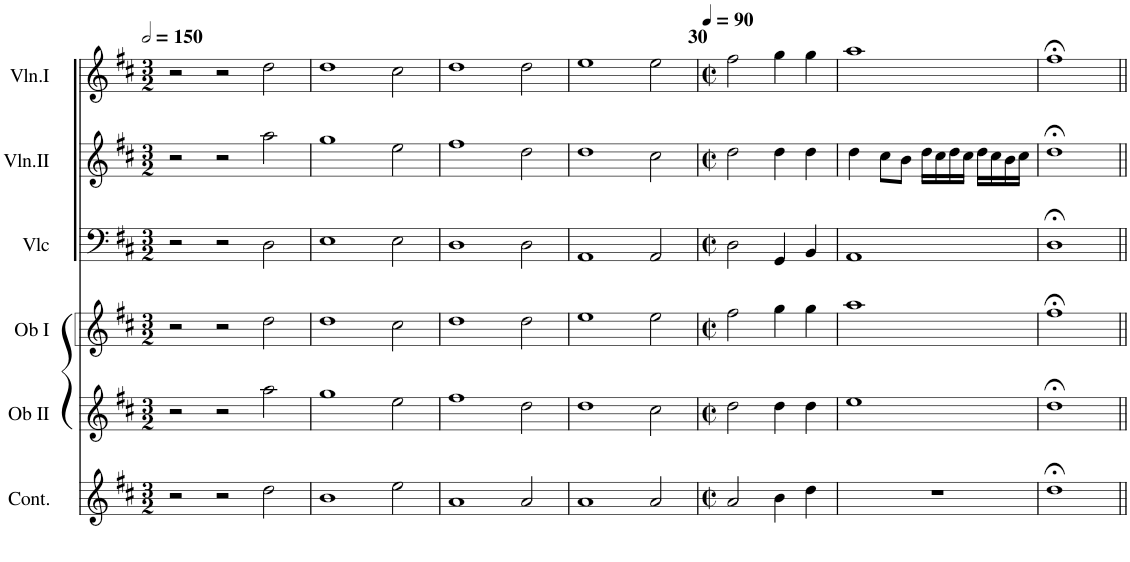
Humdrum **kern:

**kern	**kern	**kern	**kern	**kern	**kern
*part6	*part5	*part4	*part3	*part2	*part1
*staff6	*staff5	*staff4	*staff3	*staff2	*staff1
*I"Continuo	*I"Oboe II	*I"Oboe I	*I"Violoncelle	*I"Violon II	*I"Violon I
*I'Cont.	*I'Ob II	*I'Ob I	*I'Vlc	*I'Vln.II	*I'Vln.I
!!LO:PB:g=z
*clefG2	*clefG2	*clefG2	*clefF4	*clefG2	*clefG2
*k[f#c#]	*k[f#c#]	*k[f#c#]	*k[f#c#]	*k[f#c#]	*k[f#c#]
*M3/2	*M3/2	*M3/2	*M3/2	*M3/2	*M3/2
=26	=26	=26	=26	=26	=26
2r	2r	2r	2r	2r	2r
2r	2r	2r	2r	2r	2r
2dd\	2aa\	2dd\	2D\	2aa\	2dd\
=27	=27	=27	=27	=27	=27
1b	1gg	1dd	1E	1gg	1dd
2ee\	2ee\	2cc#\	2E\	2ee\	2cc#\
=28	=28	=28	=28	=28	=28
1a	1ff#	1dd	1D	1ff#	1dd
2a/	2dd\	2dd\	2D\	2dd\	2dd\
=29	=29	=29	=29	=29	=29
1a	1dd	1ee	1AA	1dd	1ee
2a/	2cc#\	2ee\	2AA/	2cc#\	2ee\
=30	=30	=30	=30	=30	=30
*M2/2	*M2/2	*M2/2	*M2/2	*M2/2	*M2/2
*met(c|)	*met(c|)	*met(c|)	*met(c|)	*met(c|)	*met(c|)
2a/	2dd\	2ff#\	2D\	2dd\	2ff#\
4b\	4dd\	4gg\	4GG/	4dd\	4gg\
4dd\	4dd\	4gg\	4BB/	4dd\	4gg\
=31	=31	=31	=31	=31	=31
1r	1ee	1aa	1AA	4dd\	1aa
.	.	.	.	8cc#\L	.
.	.	.	.	8b\J	.
.	.	.	.	16dd\LL	.
.	.	.	.	16cc#\	.
.	.	.	.	16dd\	.
.	.	.	.	16cc#\JJ	.
.	.	.	.	16dd\LL	.
.	.	.	.	16cc#\	.
.	.	.	.	16b\	.
.	.	.	.	16cc#\JJ	.
=32	=32	=32	=32	=32	=32
1dd;<	1dd;<	1ff#;<	1D;<	1dd;<	1ff#;<
=||	=||	=||	=||	=||	=||
*-	*-	*-	*-	*-	*-
